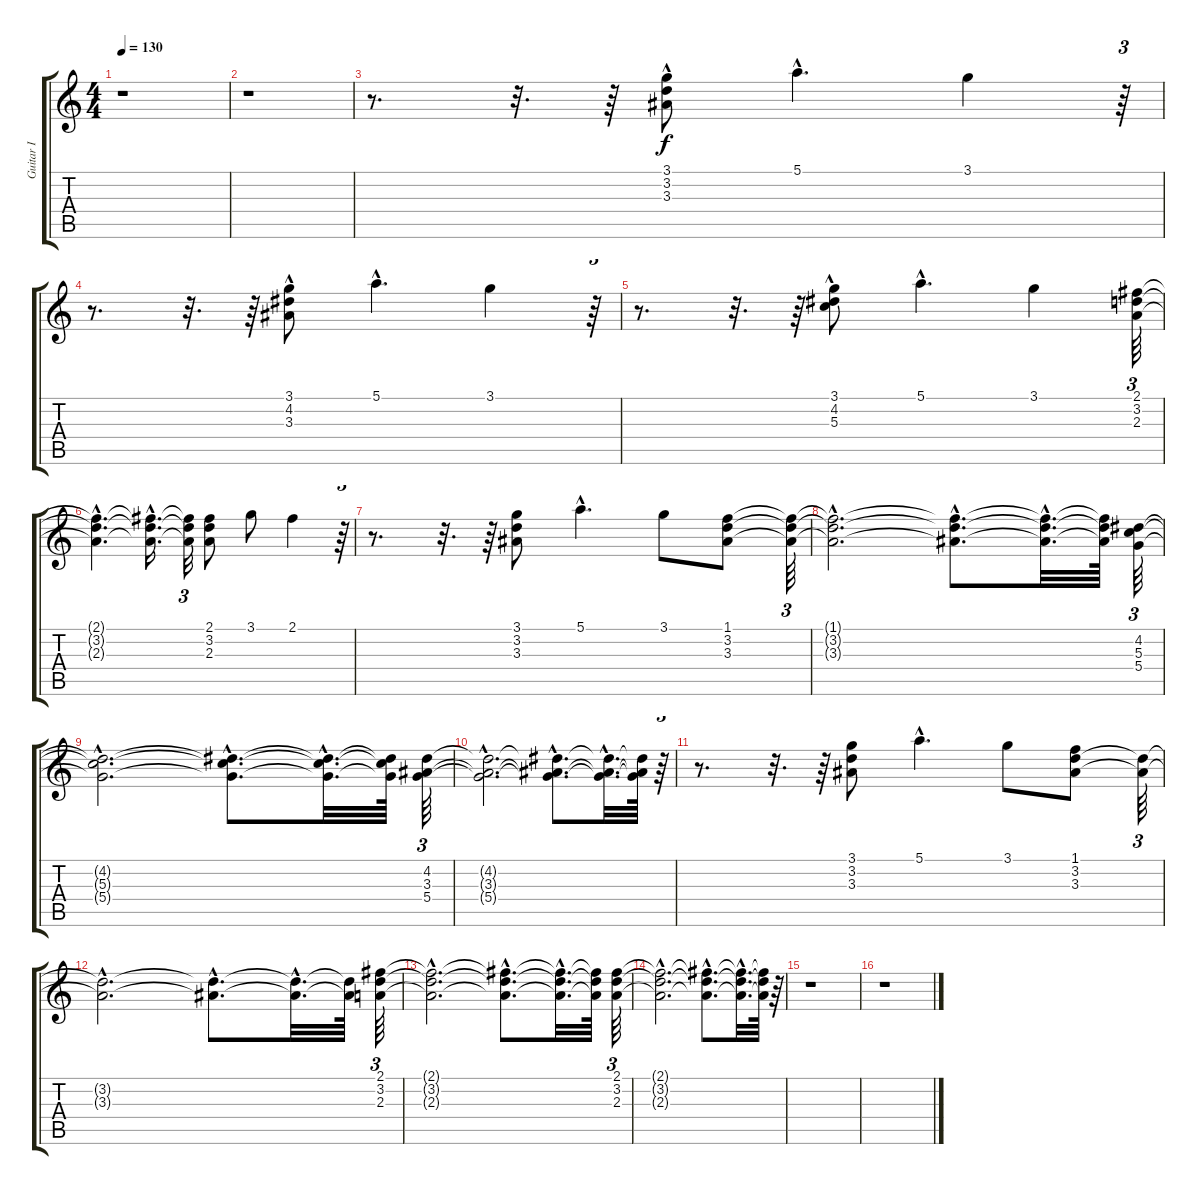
\track ("Guitar I" "Guitar I") {instrument distortionguitar}
\staff {score tabs}
\tuning (E4 B3 G3 D3 A2 E2) {hide}
\ts (4 4)
\tempo 130
\clef g2
\ks c
r.1{dy f} |
r.1 |
r.8{d} r.32{d} r.64 (3.1 3.2{hac} 3.3{hac}).8 5.1{hac}.4{d} 3.1.4 r.64{tu (3 2)} |
r.8{d} r.32{d} r.64 (3.1 4.2{hac} 3.3{hac}).8 5.1{hac}.4{d} 3.1.4 r.64{tu (3 2)} |
r.8{d} r.32{d} r.64 (3.1 4.2{hac} 5.3{hac}).8 5.1{hac}.4{d} 3.1.4 (2.1 3.2 2.3).64{tu (3 2)} |
(2.1{hac t} 3.2{hac t} 2.3{hac t}).4{d} (2.1{hac t} 3.2{hac t} 2.3{hac t}).16{d} (2.1{t} 3.2{t} 2.3{t}).32{tu (3 2)} (2.1 3.2 2.3).8 3.1.8 2.1.4 r.64{tu (3 2)} |
r.8{d} r.32{d} r.64 (3.1 3.2 3.3).8 5.1{hac}.4{d} 3.1.8 (1.1 3.2 3.3).8 (1.1{t} 3.2{t} 3.3{t}).64{tu (3 2)} |
(1.1{hac t} 3.2{hac t} 3.3{hac t}).2{d} (1.1{hac t} 3.2{hac t} 3.3{hac t}).8{d} (1.1{hac t} 3.2{hac t} 3.3{hac t}).32{d} (1.1{t} 3.2{t} 3.3{t}).64 (4.2 5.3 5.4).64{tu (3 2)} |
(4.2{hac t} 5.3{hac t} 5.4{hac t}).2{d} (4.2{hac t} 5.3{hac t} 5.4{hac t}).8{d} (4.2{hac t} 5.3{hac t} 5.4{hac t}).32{d} (4.2{t} 5.3{t} 5.4{t}).64 (4.2 3.3 5.4).64{tu (3 2)} |
(4.2{hac t} 3.3{hac t} 5.4{hac t}).2{d} (4.2{hac t} 3.3{hac t} 5.4{hac t}).8{d} (4.2{hac t} 3.3{hac t} 5.4{hac t}).32{d} (4.2{t} 3.3{t} 5.4{t}).64 r.64{tu (3 2)} |
r.8{d} r.32{d} r.64 (3.1 3.2 3.3).8 5.1{hac}.4{d} 3.1.8 (1.1 3.2 3.3).8 (3.2{t} 3.3{t}).64{tu (3 2)} |
(3.2{hac t} 3.3{hac t}).2{d} (3.2{hac t} 3.3{hac t}).8{d} (3.2{hac t} 3.3{hac t}).32{d} (3.2{t} 3.3{t}).64 (2.1 3.2 2.3).64{tu (3 2)} |
(2.1{hac t} 3.2{hac t} 2.3{hac t}).2{d} (2.1{hac t} 3.2{hac t} 2.3{hac t}).8{d} (2.1{hac t} 3.2{hac t} 2.3{hac t}).32{d} (2.1{t} 3.2{t} 2.3{t}).64 (2.1 3.2 2.3).64{tu (3 2)} |
(2.1{hac t} 3.2{hac t} 2.3{hac t}).2{d} (2.1{hac t} 3.2{hac t} 2.3{hac t}).8{d} (2.1{hac t} 3.2{hac t} 2.3{hac t}).32{d} (2.1{t} 3.2{t} 2.3{t}).64 r.64{tu (3 2)} |
r.1 |
r.1
